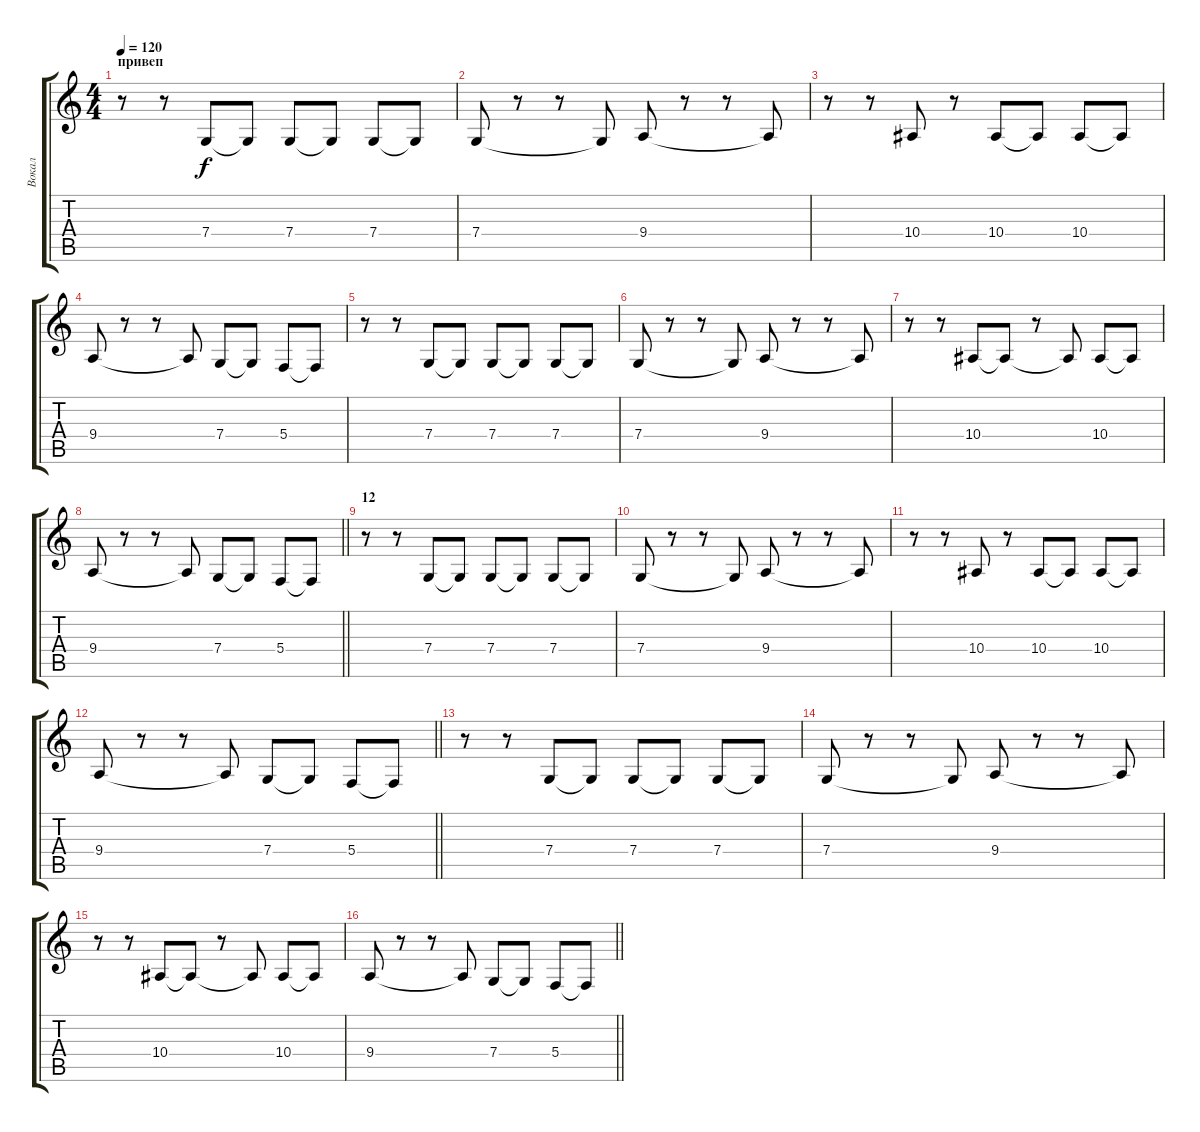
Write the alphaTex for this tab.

\track ("Вокал" "Вокал") {instrument pad4choir}
\staff {score tabs}
\tuning (D4 A3 F3 C3 G2 C2) {hide}
\ts (4 4)
\section ("" "привеп")
\tempo 120
\clef g2
\ks c
r.8{dy f} r.8 7.4.8 7.4{t}.8 7.4.8 7.4{t}.8 7.4.8 7.4{t}.8 |
7.4.8 r.8 r.8 7.4{t}.8 9.4.8 r.8 r.8 9.4{t}.8 |
r.8 r.8 10.4.8 r.8 10.4.8 10.4{t}.8 10.4.8 10.4{t}.8 |
9.4.8 r.8 r.8 9.4{t}.8 7.4.8 7.4{t}.8 5.4.8 5.4{t}.8 |
r.8 r.8 7.4.8 7.4{t}.8 7.4.8 7.4{t}.8 7.4.8 7.4{t}.8 |
7.4.8 r.8 r.8 7.4{t}.8 9.4.8 r.8 r.8 9.4{t}.8 |
r.8 r.8 10.4.8 10.4{t}.8 r.8 10.4{t}.8 10.4.8 10.4{t}.8 |
\barLineRight lightlight
9.4.8 r.8 r.8 9.4{t}.8 7.4.8 7.4{t}.8 5.4.8 5.4{t}.8 |
\section ("" "12")
r.8 r.8 7.4.8 7.4{t}.8 7.4.8 7.4{t}.8 7.4.8 7.4{t}.8 |
7.4.8 r.8 r.8 7.4{t}.8 9.4.8 r.8 r.8 9.4{t}.8 |
r.8 r.8 10.4.8 r.8 10.4.8 10.4{t}.8 10.4.8 10.4{t}.8 |
\barLineRight lightlight
9.4.8 r.8 r.8 9.4{t}.8 7.4.8 7.4{t}.8 5.4.8 5.4{t}.8 |
r.8 r.8 7.4.8 7.4{t}.8 7.4.8 7.4{t}.8 7.4.8 7.4{t}.8 |
7.4.8 r.8 r.8 7.4{t}.8 9.4.8 r.8 r.8 9.4{t}.8 |
r.8 r.8 10.4.8 10.4{t}.8 r.8 10.4{t}.8 10.4.8 10.4{t}.8 |
\barLineRight lightlight
9.4.8 r.8 r.8 9.4{t}.8 7.4.8 7.4{t}.8 5.4.8 5.4{t}.8
